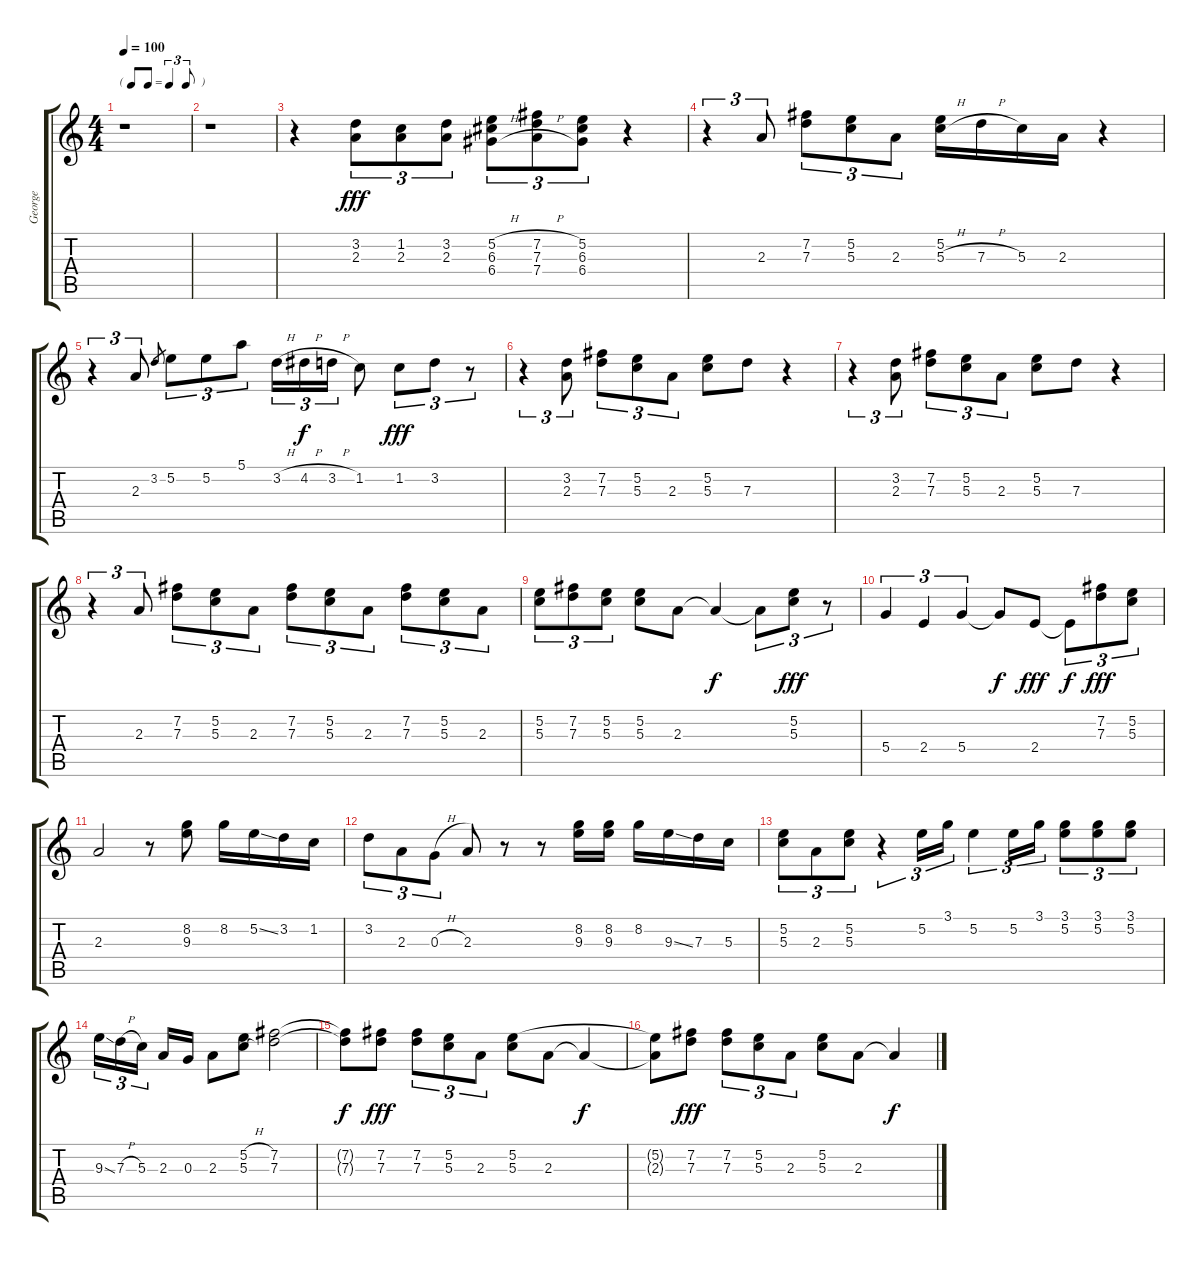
\track ("George" "George") {instrument overdrivenguitar}
\staff {score tabs}
\tuning (E4 B3 G3 D3 A2 E2) {hide}
\ts (4 4)
\tf triplet8th
\tempo 100
\clef g2
\ks c
r.1{dy fff} |
r.1 |
r.4{volume 11} (3.2 2.3).8{tu (3 2)} (1.2 2.3).8{tu (3 2)} (3.2 2.3).8{tu (3 2)} (5.2{h} 6.3{h} 6.4{h}).8{tu (3 2)} (7.2{h} 7.3{h} 7.4{h}).8{tu (3 2)} (5.2 6.3 6.4).8{tu (3 2)} r.4 |
r.4{tu (3 2)} 2.3.8{tu (3 2)} (7.2 7.3).8{tu (3 2)} (5.2 5.3).8{tu (3 2)} 2.3.8{tu (3 2)} (5.2 5.3{h}).16 7.3{h}.16 5.3.16 2.3.16 r.4 |
r.4{tu (3 2)} 2.3.8{tu (3 2)} 3.2.8{gr} 5.2.8{tu (3 2)} 5.2.8{tu (3 2)} 5.1.8{tu (3 2)} 3.2{h}.16{tu (3 2)} 4.2{h}.16{tu (3 2) dy f} 3.2{h}.16{tu (3 2)} 1.2.8 1.2.8{tu (3 2) dy fff} 3.2.8{tu (3 2)} r.8{tu (3 2)} |
r.4{tu (3 2)} (3.2 2.3).8{tu (3 2)} (7.2 7.3).8{tu (3 2)} (5.2 5.3).8{tu (3 2)} 2.3.8{tu (3 2)} (5.2 5.3).8 7.3.8 r.4 |
r.4{tu (3 2)} (3.2 2.3).8{tu (3 2)} (7.2 7.3).8{tu (3 2)} (5.2 5.3).8{tu (3 2)} 2.3.8{tu (3 2)} (5.2 5.3).8 7.3.8 r.4 |
r.4{tu (3 2)} 2.3.8{tu (3 2)} (7.2 7.3).8{tu (3 2)} (5.2 5.3).8{tu (3 2)} 2.3.8{tu (3 2)} (7.2 7.3).8{tu (3 2)} (5.2 5.3).8{tu (3 2)} 2.3.8{tu (3 2)} (7.2 7.3).8{tu (3 2)} (5.2 5.3).8{tu (3 2)} 2.3.8{tu (3 2)} |
(5.2 5.3).8{tu (3 2)} (7.2 7.3).8{tu (3 2)} (5.2 5.3).8{tu (3 2)} (5.2 5.3).8 2.3.8 2.3{t}.4{dy f} 2.3{t}.8{tu (3 2)} (5.2 5.3).8{tu (3 2) dy fff} r.8{tu (3 2)} |
5.4.4{tu (3 2)} 2.4.4{tu (3 2)} 5.4.4{tu (3 2)} 5.4{t}.8{dy f} 2.4.8{dy fff} 2.4{t}.8{tu (3 2) dy f} (7.2 7.3).8{tu (3 2) dy fff} (5.2 5.3).8{tu (3 2)} |
2.3.2 r.8 (8.2 9.3).8 8.2.16 5.2{ss}.16 3.2.16 1.2.16 |
3.2.8{tu (3 2)} 2.3.8{tu (3 2)} 0.3{h}.8{tu (3 2)} 2.3.8 r.8 r.8 (8.2 9.3).16 (8.2 9.3).16 8.2.16 9.3{ss}.16 7.3.16 5.3.16 |
(5.2 5.3).8{tu (3 2)} 2.3.8{tu (3 2)} (5.2 5.3).8{tu (3 2)} r.4{tu (3 2)} 5.2.16{tu (3 2)} 3.1.16{tu (3 2)} 5.2.4{tu (3 2)} 5.2.16{tu (3 2)} 3.1.16{tu (3 2)} (3.1 5.2).8{tu (3 2)} (3.1 5.2).8{tu (3 2)} (3.1 5.2).8{tu (3 2)} |
9.3{ss}.16{tu (3 2)} 7.3{h}.16{tu (3 2)} 5.3.16{tu (3 2)} 2.3.16 0.3.16 2.3.8 (5.2{h} 5.3{h}).8 (7.2 7.3).2 |
(7.2{t} 7.3{t}).8{dy f} (7.2 7.3).8{dy fff} (7.2 7.3).8{tu (3 2)} (5.2 5.3).8{tu (3 2)} 2.3.8{tu (3 2)} (5.2 5.3).8 2.3.8 2.3{t}.4{dy f} |
(5.2{t} 2.3{t}).8 (7.2 7.3).8{dy fff} (7.2 7.3).8{tu (3 2)} (5.2 5.3).8{tu (3 2)} 2.3.8{tu (3 2)} (5.2 5.3).8 2.3.8 2.3{t}.4{dy f}
